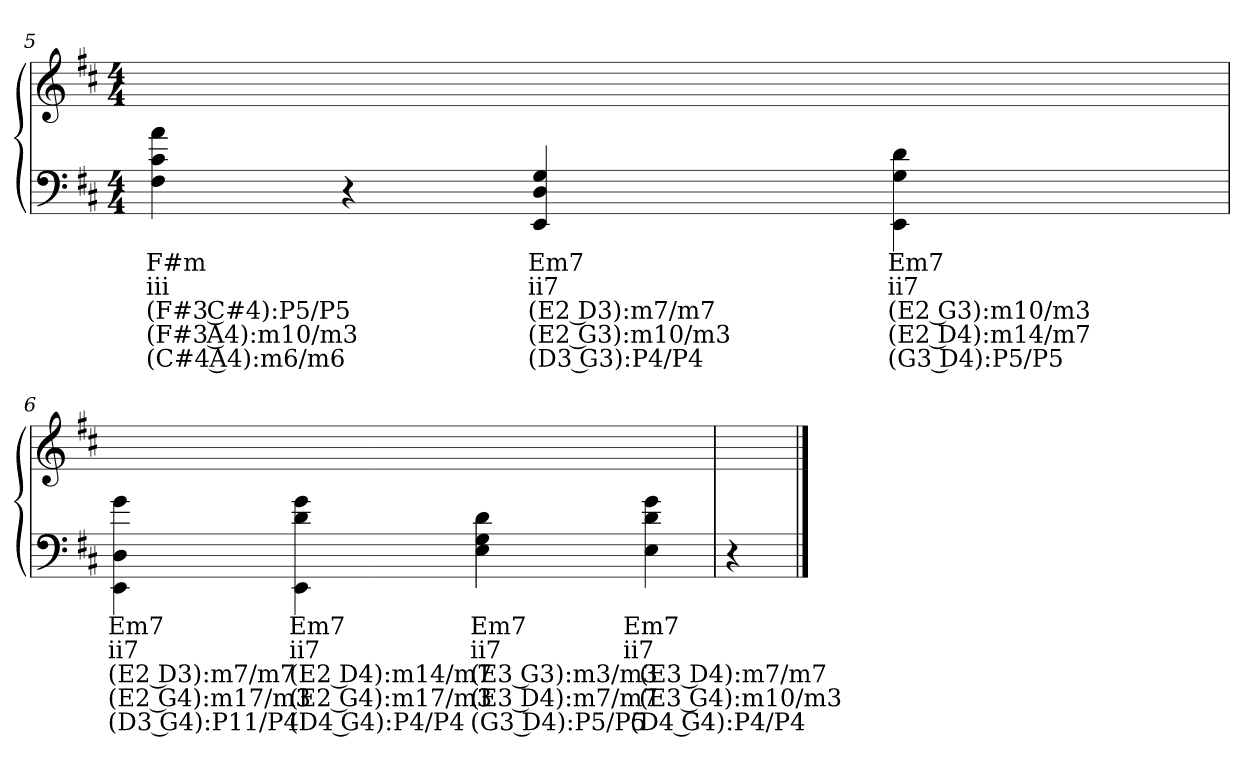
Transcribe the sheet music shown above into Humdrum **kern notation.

**kern	**text	**text	**text	**text	**text	**kern
*part2	*part2	*part2	*part2	*part2	*part2	*part1
*staff2	*staff2	*staff2	*staff2	*staff2	*staff2	*staff1
*clefF4	*	*	*	*	*	*clefG2
*k[f#c#]	*	*	*	*	*	*k[f#c#]
*D:	*	*	*	*	*	*D:
*M4/4	*	*	*	*	*	*M4/4
=5	=5	=5	=5	=5	=5	=5
4F# 4c# 4a	F#m	iii	(F#3 C#4):P5/P5	(F#3 A4):m10/m3	(C#4 A4):m6/m6	1ryy
4r	.	.	.	.	.	.
4EE 4D 4G	Em7	ii7	(E2 D3):m7/m7	(E2 G3):m10/m3	(D3 G3):P4/P4	.
4EE 4G 4d	Em7	ii7	(E2 G3):m10/m3	(E2 D4):m14/m7	(G3 D4):P5/P5	.
=6	=6	=6	=6	=6	=6	=6
4EE 4D 4g	Em7	ii7	(E2 D3):m7/m7	(E2 G4):m17/m3	(D3 G4):P11/P4	1ryy
4EE 4d 4g	Em7	ii7	(E2 D4):m14/m7	(E2 G4):m17/m3	(D4 G4):P4/P4	.
4E 4G 4d	Em7	ii7	(E3 G3):m3/m3	(E3 D4):m7/m7	(G3 D4):P5/P5	.
4E 4d 4g	Em7	ii7	(E3 D4):m7/m7	(E3 G4):m10/m3	(D4 G4):P4/P4	.
=7	=7	=7	=7	=7	=7	=7
4r	.	.	.	.	.	4ryy
==	==	==	==	==	==	==
*-	*-	*-	*-	*-	*-	*-
